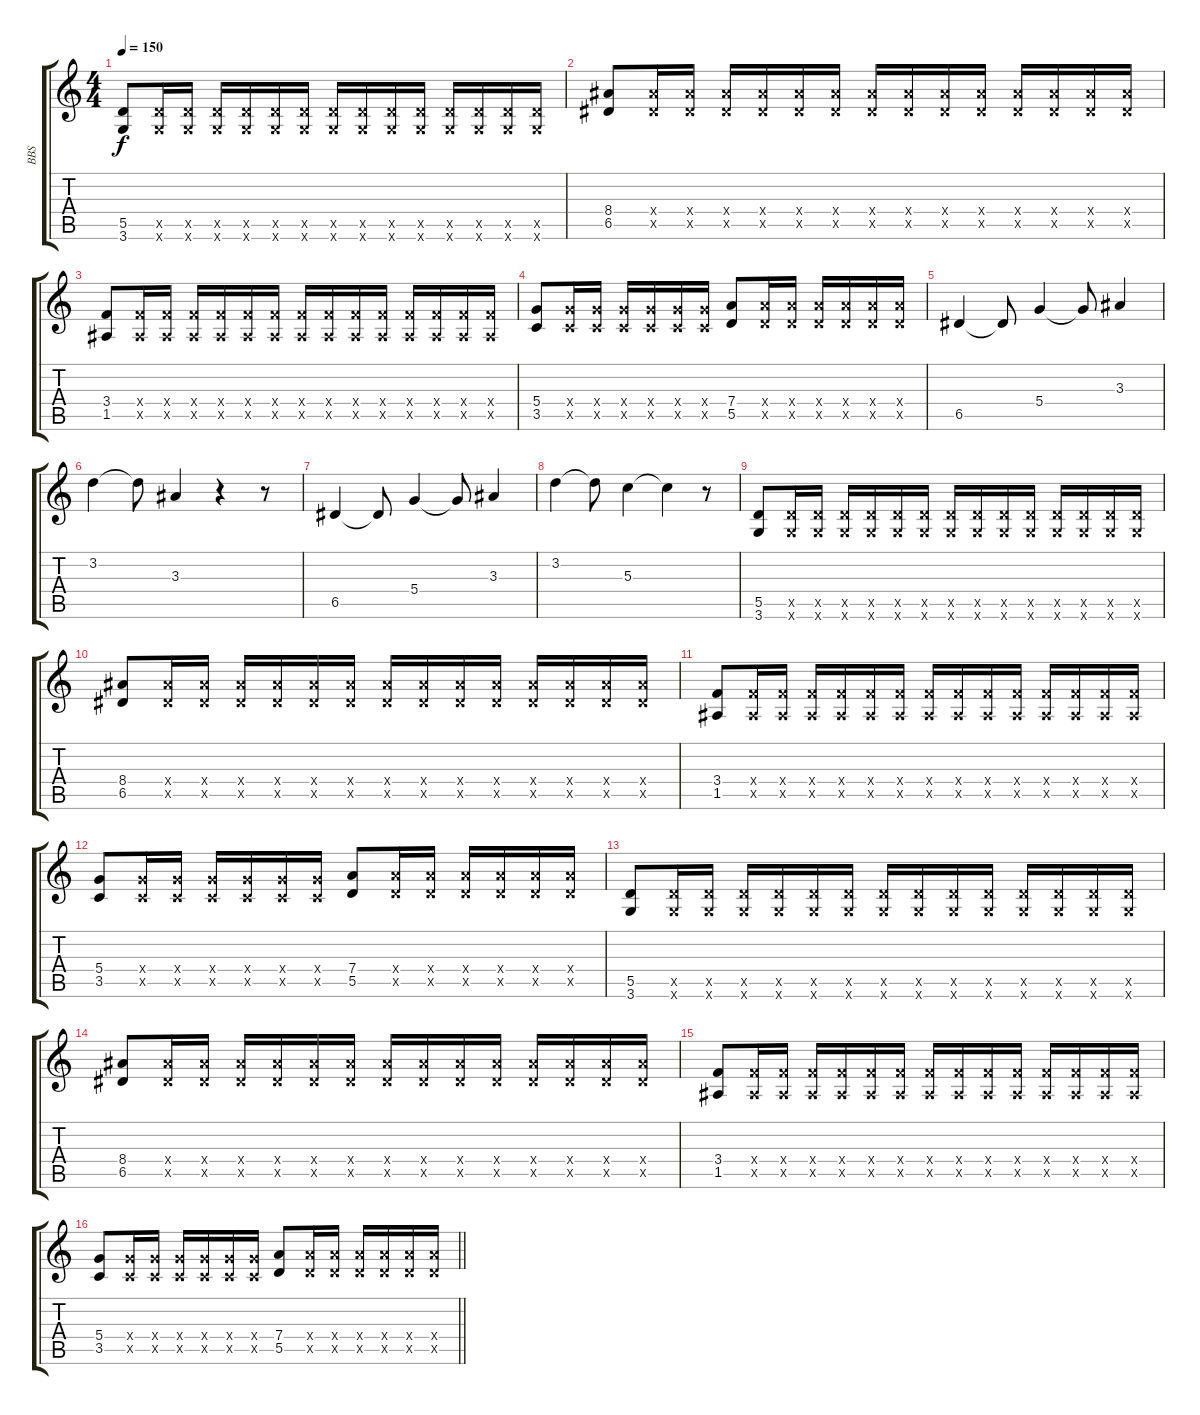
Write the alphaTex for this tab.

\track ("BBS" "BBS") {instrument distortionguitar}
\staff {score tabs}
\tuning (E4 B3 G3 D3 A2 E2) {hide}
\ts (4 4)
\tempo 150
\clef g2
\ks c
(5.5 3.6).8{dy f} (5.5{x} 3.6{x}).16 (5.5{x} 3.6{x}).16 (5.5{x} 3.6{x}).16 (5.5{x} 3.6{x}).16 (5.5{x} 3.6{x}).16 (5.5{x} 3.6{x}).16 (5.5{x} 3.6{x}).16 (5.5{x} 3.6{x}).16 (5.5{x} 3.6{x}).16 (5.5{x} 3.6{x}).16 (5.5{x} 3.6{x}).16 (5.5{x} 3.6{x}).16 (5.5{x} 3.6{x}).16 (5.5{x} 3.6{x}).16 |
(8.4 6.5).8 (8.4{x} 6.5{x}).16 (8.4{x} 6.5{x}).16 (8.4{x} 6.5{x}).16 (8.4{x} 6.5{x}).16 (8.4{x} 6.5{x}).16 (8.4{x} 6.5{x}).16 (8.4{x} 6.5{x}).16 (8.4{x} 6.5{x}).16 (8.4{x} 6.5{x}).16 (8.4{x} 6.5{x}).16 (8.4{x} 6.5{x}).16 (8.4{x} 6.5{x}).16 (8.4{x} 6.5{x}).16 (8.4{x} 6.5{x}).16 |
(3.4 1.5).8 (3.4{x} 1.5{x}).16 (3.4{x} 1.5{x}).16 (3.4{x} 1.5{x}).16 (3.4{x} 1.5{x}).16 (3.4{x} 1.5{x}).16 (3.4{x} 1.5{x}).16 (3.4{x} 1.5{x}).16 (3.4{x} 1.5{x}).16 (3.4{x} 1.5{x}).16 (3.4{x} 1.5{x}).16 (3.4{x} 1.5{x}).16 (3.4{x} 1.5{x}).16 (3.4{x} 1.5{x}).16 (3.4{x} 1.5{x}).16 |
(5.4 3.5).8 (5.4{x} 3.5{x}).16 (5.4{x} 3.5{x}).16 (5.4{x} 3.5{x}).16 (5.4{x} 3.5{x}).16 (5.4{x} 3.5{x}).16 (5.4{x} 3.5{x}).16 (7.4 5.5).8 (7.4{x} 5.5{x}).16 (7.4{x} 5.5{x}).16 (7.4{x} 5.5{x}).16 (7.4{x} 5.5{x}).16 (7.4{x} 5.5{x}).16 (7.4{x} 5.5{x}).16 |
6.5.4 6.5{t}.8 5.4.4 5.4{t}.8 3.3.4 |
3.2.4 3.2{t}.8 3.3.4 r.4 r.8 |
6.5.4 6.5{t}.8 5.4.4 5.4{t}.8 3.3.4 |
3.2.4 3.2{t}.8 5.3.4 5.3{t}.4 r.8 |
(5.5 3.6).8 (5.5{x} 3.6{x}).16 (5.5{x} 3.6{x}).16 (5.5{x} 3.6{x}).16 (5.5{x} 3.6{x}).16 (5.5{x} 3.6{x}).16 (5.5{x} 3.6{x}).16 (5.5{x} 3.6{x}).16 (5.5{x} 3.6{x}).16 (5.5{x} 3.6{x}).16 (5.5{x} 3.6{x}).16 (5.5{x} 3.6{x}).16 (5.5{x} 3.6{x}).16 (5.5{x} 3.6{x}).16 (5.5{x} 3.6{x}).16 |
(8.4 6.5).8 (8.4{x} 6.5{x}).16 (8.4{x} 6.5{x}).16 (8.4{x} 6.5{x}).16 (8.4{x} 6.5{x}).16 (8.4{x} 6.5{x}).16 (8.4{x} 6.5{x}).16 (8.4{x} 6.5{x}).16 (8.4{x} 6.5{x}).16 (8.4{x} 6.5{x}).16 (8.4{x} 6.5{x}).16 (8.4{x} 6.5{x}).16 (8.4{x} 6.5{x}).16 (8.4{x} 6.5{x}).16 (8.4{x} 6.5{x}).16 |
(3.4 1.5).8 (3.4{x} 1.5{x}).16 (3.4{x} 1.5{x}).16 (3.4{x} 1.5{x}).16 (3.4{x} 1.5{x}).16 (3.4{x} 1.5{x}).16 (3.4{x} 1.5{x}).16 (3.4{x} 1.5{x}).16 (3.4{x} 1.5{x}).16 (3.4{x} 1.5{x}).16 (3.4{x} 1.5{x}).16 (3.4{x} 1.5{x}).16 (3.4{x} 1.5{x}).16 (3.4{x} 1.5{x}).16 (3.4{x} 1.5{x}).16 |
(5.4 3.5).8 (5.4{x} 3.5{x}).16 (5.4{x} 3.5{x}).16 (5.4{x} 3.5{x}).16 (5.4{x} 3.5{x}).16 (5.4{x} 3.5{x}).16 (5.4{x} 3.5{x}).16 (7.4 5.5).8 (7.4{x} 5.5{x}).16 (7.4{x} 5.5{x}).16 (7.4{x} 5.5{x}).16 (7.4{x} 5.5{x}).16 (7.4{x} 5.5{x}).16 (7.4{x} 5.5{x}).16 |
(5.5 3.6).8 (5.5{x} 3.6{x}).16 (5.5{x} 3.6{x}).16 (5.5{x} 3.6{x}).16 (5.5{x} 3.6{x}).16 (5.5{x} 3.6{x}).16 (5.5{x} 3.6{x}).16 (5.5{x} 3.6{x}).16 (5.5{x} 3.6{x}).16 (5.5{x} 3.6{x}).16 (5.5{x} 3.6{x}).16 (5.5{x} 3.6{x}).16 (5.5{x} 3.6{x}).16 (5.5{x} 3.6{x}).16 (5.5{x} 3.6{x}).16 |
(8.4 6.5).8 (8.4{x} 6.5{x}).16 (8.4{x} 6.5{x}).16 (8.4{x} 6.5{x}).16 (8.4{x} 6.5{x}).16 (8.4{x} 6.5{x}).16 (8.4{x} 6.5{x}).16 (8.4{x} 6.5{x}).16 (8.4{x} 6.5{x}).16 (8.4{x} 6.5{x}).16 (8.4{x} 6.5{x}).16 (8.4{x} 6.5{x}).16 (8.4{x} 6.5{x}).16 (8.4{x} 6.5{x}).16 (8.4{x} 6.5{x}).16 |
(3.4 1.5).8 (3.4{x} 1.5{x}).16 (3.4{x} 1.5{x}).16 (3.4{x} 1.5{x}).16 (3.4{x} 1.5{x}).16 (3.4{x} 1.5{x}).16 (3.4{x} 1.5{x}).16 (3.4{x} 1.5{x}).16 (3.4{x} 1.5{x}).16 (3.4{x} 1.5{x}).16 (3.4{x} 1.5{x}).16 (3.4{x} 1.5{x}).16 (3.4{x} 1.5{x}).16 (3.4{x} 1.5{x}).16 (3.4{x} 1.5{x}).16 |
\barLineRight lightlight
(5.4 3.5).8 (5.4{x} 3.5{x}).16 (5.4{x} 3.5{x}).16 (5.4{x} 3.5{x}).16 (5.4{x} 3.5{x}).16 (5.4{x} 3.5{x}).16 (5.4{x} 3.5{x}).16 (7.4 5.5).8 (7.4{x} 5.5{x}).16 (7.4{x} 5.5{x}).16 (7.4{x} 5.5{x}).16 (7.4{x} 5.5{x}).16 (7.4{x} 5.5{x}).16 (7.4{x} 5.5{x}).16
